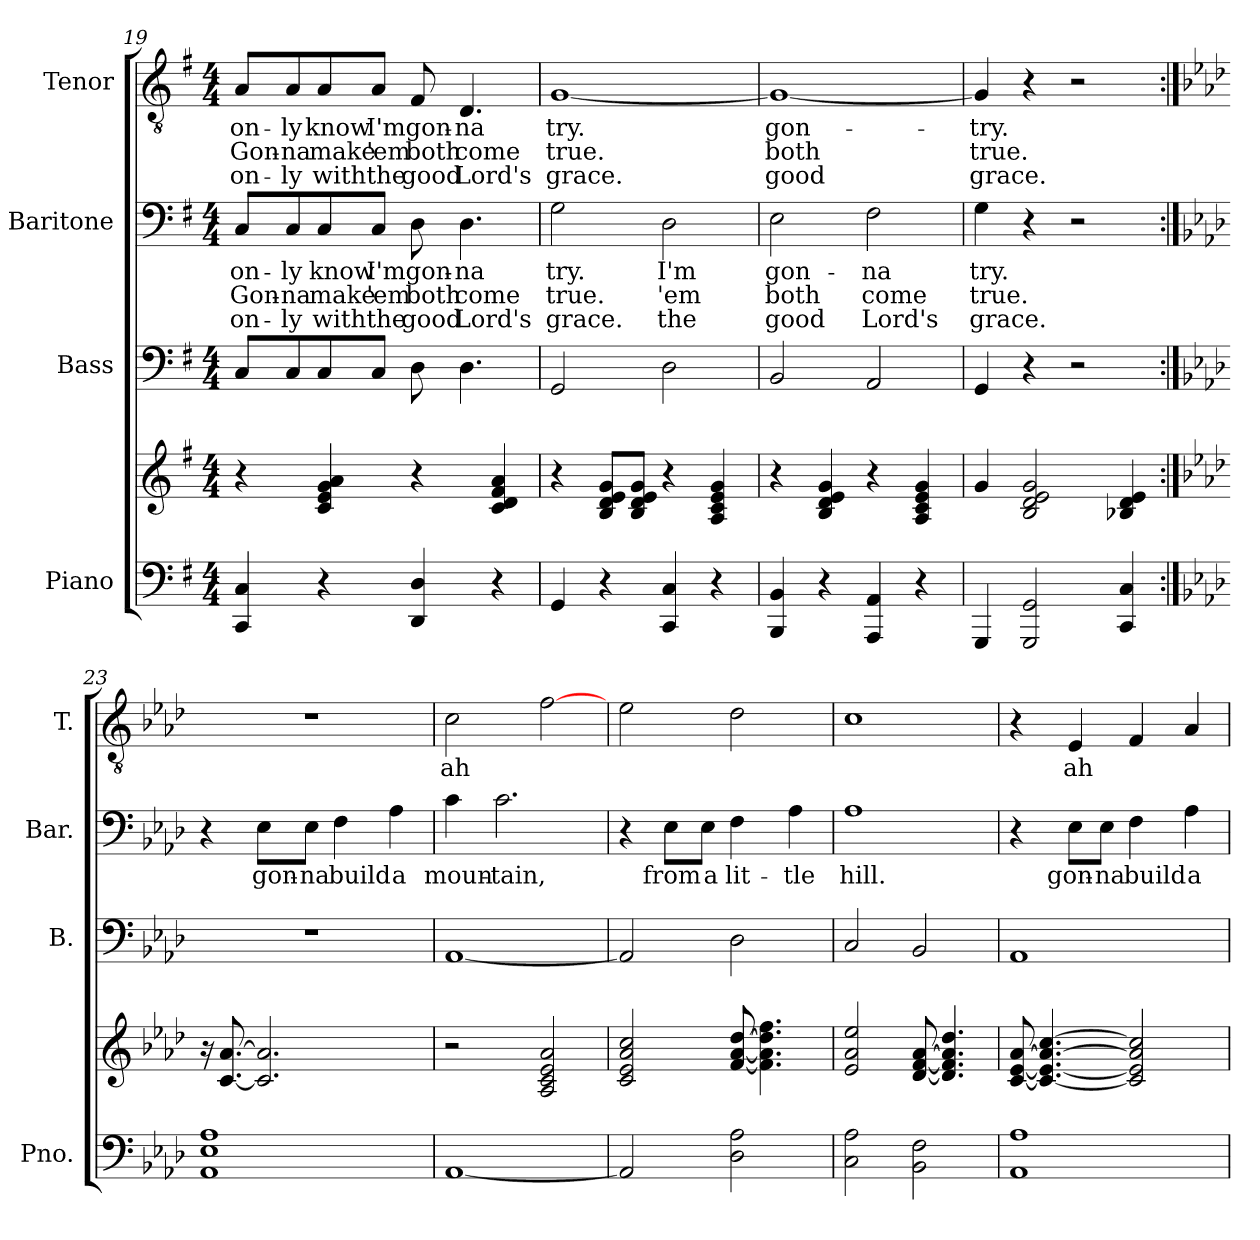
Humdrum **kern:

**kern	**kern	**kern	**kern	**text	**text	**text	**kern	**text	**text	**text
*part4	*part4	*part3	*part2	*part2	*part2	*part2	*part1	*part1	*part1	*part1
*staff5	*staff4	*staff3	*staff2	*staff2	*staff2	*staff2	*staff1	*staff1	*staff1	*staff1
*I"Piano	*	*I"Bass	*I"Baritone	*	*	*	*I"Tenor	*	*	*
*I'Pno.	*	*I'B.	*I'Bar.	*	*	*	*I'T.	*	*	*
*clefF4	*clefG2	*clefF4	*clefF4	*	*	*	*clefGv2	*	*	*
*	*	*	*	*	*	*	*ITrd7c12	*	*	*
*k[f#]	*k[f#]	*k[f#]	*k[f#]	*	*	*	*k[f#]	*	*	*
*G:	*G:	*G:	*G:	*	*	*	*G:	*	*	*
*M4/4	*M4/4	*M4/4	*M4/4	*	*	*	*M4/4	*	*	*
=19	=19	=19	=19	=19	=19	=19	=19	=19	=19	=19
!	!	!	!	!LO:LY:b	!LO:LY:b	!LO:LY:b	!	!LO:LY:b	!LO:LY:b	!LO:LY:b
4CC/ 4C/	4r	8C/L	8C/L	on-	Gon-	on-	8AA/L	on-	Gon-	on-
!	!	!	!	!LO:LY:b	!LO:LY:b	!LO:LY:b	!	!LO:LY:b	!LO:LY:b	!LO:LY:b
.	.	8C/	8C/	-ly	-na	-ly	8AA/	-ly	-na	-ly
!	!	!	!	!LO:LY:b	!LO:LY:b	!LO:LY:b	!	!LO:LY:b	!LO:LY:b	!LO:LY:b
4r	4c/ 4e/ 4g/ 4a/	8C/	8C/	know	make	with	8AA/	know	make	with
!	!	!	!	!LO:LY:b	!LO:LY:b	!LO:LY:b	!	!LO:LY:b	!LO:LY:b	!LO:LY:b
.	.	8C/J	8C/J	I'm	'em	the	8AA/J	I'm	'em	the
!	!	!	!	!LO:LY:b	!LO:LY:b	!LO:LY:b	!	!LO:LY:b	!LO:LY:b	!LO:LY:b
4DD/ 4D/	4r	8D\	8D\	gon-	both	good	8FF#/	gon-	both	good
!	!	!	!	!LO:LY:b	!LO:LY:b	!LO:LY:b	!	!LO:LY:b	!LO:LY:b	!LO:LY:b
.	.	4.D\	4.D\	-na	come	Lord's	4.DD/	-na	come	Lord's
4r	4c/ 4d/ 4f#/ 4a/	.	.	.	.	.	.	.	.	.
=20	=20	=20	=20	=20	=20	=20	=20	=20	=20	=20
!	!	!	!	!LO:LY:b	!LO:LY:b	!LO:LY:b	!	!LO:LY:b	!LO:LY:b	!LO:LY:b
4GG/	4r	2GG/	2G\	try.	true.	grace.	[<1GGi	try.	true.	grace.
4r	8B/ 8d/ 8e/ 8g/L	.	.	.	.	.	.	.	.	.
.	8B/ 8d/ 8e/ 8g/J	.	.	.	.	.	.	.	.	.
!	!	!	!	!LO:LY:b	!LO:LY:b	!LO:LY:b	!	!	!	!
4CC/ 4C/	4r	2D\	2D\	I'm	'em	the	.	.	.	.
4r	4A/ 4c/ 4e/ 4g/	.	.	.	.	.	.	.	.	.
!!LO:LB:g=z
=21	=21	=21	=21	=21	=21	=21	=21	=21	=21	=21
!	!	!	!	!LO:LY:b	!LO:LY:b	!LO:LY:b	!	!LO:LY:b	!LO:LY:b	!LO:LY:b
4BBB/ 4BB/	4r	2BB/	2E\	gon-	both	good	1GGi_	gon-	both	good
4r	4B/ 4d/ 4e/ 4g/	.	.	.	.	.	.	.	.	.
!	!	!	!	!LO:LY:b	!LO:LY:b	!LO:LY:b	!	!	!	!
4AAA/ 4AA/	4r	2AA/	2F#\	-na	come	Lord's	.	.	.	.
4r	4A/ 4c/ 4e/ 4g/	.	.	.	.	.	.	.	.	.
=22	=22	=22	=22	=22	=22	=22	=22	=22	=22	=22
!	!	!	!	!LO:LY:b	!LO:LY:b	!LO:LY:b	!	!LO:LY:b	!LO:LY:b	!LO:LY:b
4GGG/	4g/	4GG/	4G\	try.	true.	grace.	4GGi/]	try.	true.	grace.
2GGG/ 2GG/	2B/ 2d/ 2e/ 2g/	4r	4r	.	.	.	4r	.	.	.
.	.	2r	2r	.	.	.	2r	.	.	.
4CC/ 4C/	4B-X/ 4d/ 4e/	.	.	.	.	.	.	.	.	.
=23:|!	=23:|!	=23:|!	=23:|!	=23:|!	=23:|!	=23:|!	=23:|!	=23:|!	=23:|!	=23:|!
*k[b-e-a-d-]	*k[b-e-a-d-]	*k[b-e-a-d-]	*k[b-e-a-d-]	*	*	*	*k[b-e-a-d-]	*	*	*
*A-:	*A-:	*A-:	*A-:	*	*	*	*A-:	*	*	*
*	*	*	*	*	*	*	*MM140	*	*	*
1AA- 1E- 1A-	16r	1r	4r	.	.	.	1r	.	.	.
.	[<8.c/ [>8.a-/	.	.	.	.	.	.	.	.	.
!	!	!	!	!LO:LY:b	!	!	!	!	!	!
.	2.c/] 2.a-/]	.	8E-i\L	gon-	.	.	.	.	.	.
!	!	!	!	!LO:LY:b	!	!	!	!	!	!
.	.	.	8E-i\J	-na	.	.	.	.	.	.
!	!	!	!	!LO:LY:b	!	!	!	!	!	!
.	.	.	4Fi\	build	.	.	.	.	.	.
!	!	!	!	!LO:LY:b	!	!	!	!	!	!
.	.	.	4A-i\	a	.	.	.	.	.	.
=24	=24	=24	=24	=24	=24	=24	=24	=24	=24	=24
!	!	!	!	!LO:LY:b	!	!	!	!LO:LY:b	!	!
[<1AA-	2r	[<1AA-	4ci\	moun-	.	.	2Ci\	ah	.	.
!	!	!	!	!LO:LY:b	!	!	!	!	!	!
.	.	.	2.ci\	-tain,	.	.	.	.	.	.
.	2A-/ 2c/ 2e-/ 2a-/	.	.	.	.	.	[>2Fi\	.	.	.
!!LO:PB:g=z
=25	=25	=25	=25	=25	=25	=25	=25	=25	=25	=25
2AA-/]	2c/ 2e-/ 2a-/ 2cc/	2AA-/]	4r	.	.	.	2E-i\	.	.	.
!	!	!	!	!LO:LY:b	!	!	!	!	!	!
.	.	.	8E-i\L	from	.	.	.	.	.	.
!	!	!	!	!LO:LY:b	!	!	!	!	!	!
.	.	.	8E-i\J	a	.	.	.	.	.	.
!	!	!	!	!LO:LY:b	!	!	!	!	!	!
2D-\ 2A-\	[<8f/ [<8a-/ [>8dd-/	2D-\	4Fi\	lit-	.	.	2D-i\	.	.	.
.	4.f\] 4.a-\] 4.dd-\] 4.ff\	.	.	.	.	.	.	.	.	.
!	!	!	!	!LO:LY:b	!	!	!	!	!	!
.	.	.	4A-i\	-tle	.	.	.	.	.	.
=26	=26	=26	=26	=26	=26	=26	=26	=26	=26	=26
!	!	!	!	!LO:LY:b	!	!	!	!	!	!
2C\ 2A-\	2e-/ 2a-/ 2ee-/	2C/	1A-i	hill.	.	.	1Ci	.	.	.
2BB-\ 2F\	[<8d-/ [<8f/ [>8a-/	2BB-/	.	.	.	.	.	.	.	.
.	4.d-/] 4.f/] 4.a-/] 4.dd-/	.	.	.	.	.	.	.	.	.
=27	=27	=27	=27	=27	=27	=27	=27	=27	=27	=27
1AA- 1A-	[<8c/ [<8e-/ [>8a-/	1AA-	4r	.	.	.	4r	.	.	.
.	4.c/_ 4.e-/_ 4.a-/_ [>4.cc/	.	.	.	.	.	.	.	.	.
!	!	!	!	!LO:LY:b	!	!	!	!LO:LY:b	!	!
.	.	.	8E-i\L	gon-	.	.	4EE-i/	ah	.	.
!	!	!	!	!LO:LY:b	!	!	!	!	!	!
.	.	.	8E-i\J	-na	.	.	.	.	.	.
!	!	!	!	!LO:LY:b	!	!	!	!	!	!
.	2c/] 2e-/] 2a-/] 2cc/]	.	4Fi\	build	.	.	4FFi/	.	.	.
!	!	!	!	!LO:LY:b	!	!	!	!	!	!
.	.	.	4A-i\	a	.	.	4AA-i/	.	.	.
=	=	=	=	=	=	=	=	=	=	=
*-	*-	*-	*-	*-	*-	*-	*-	*-	*-	*-
